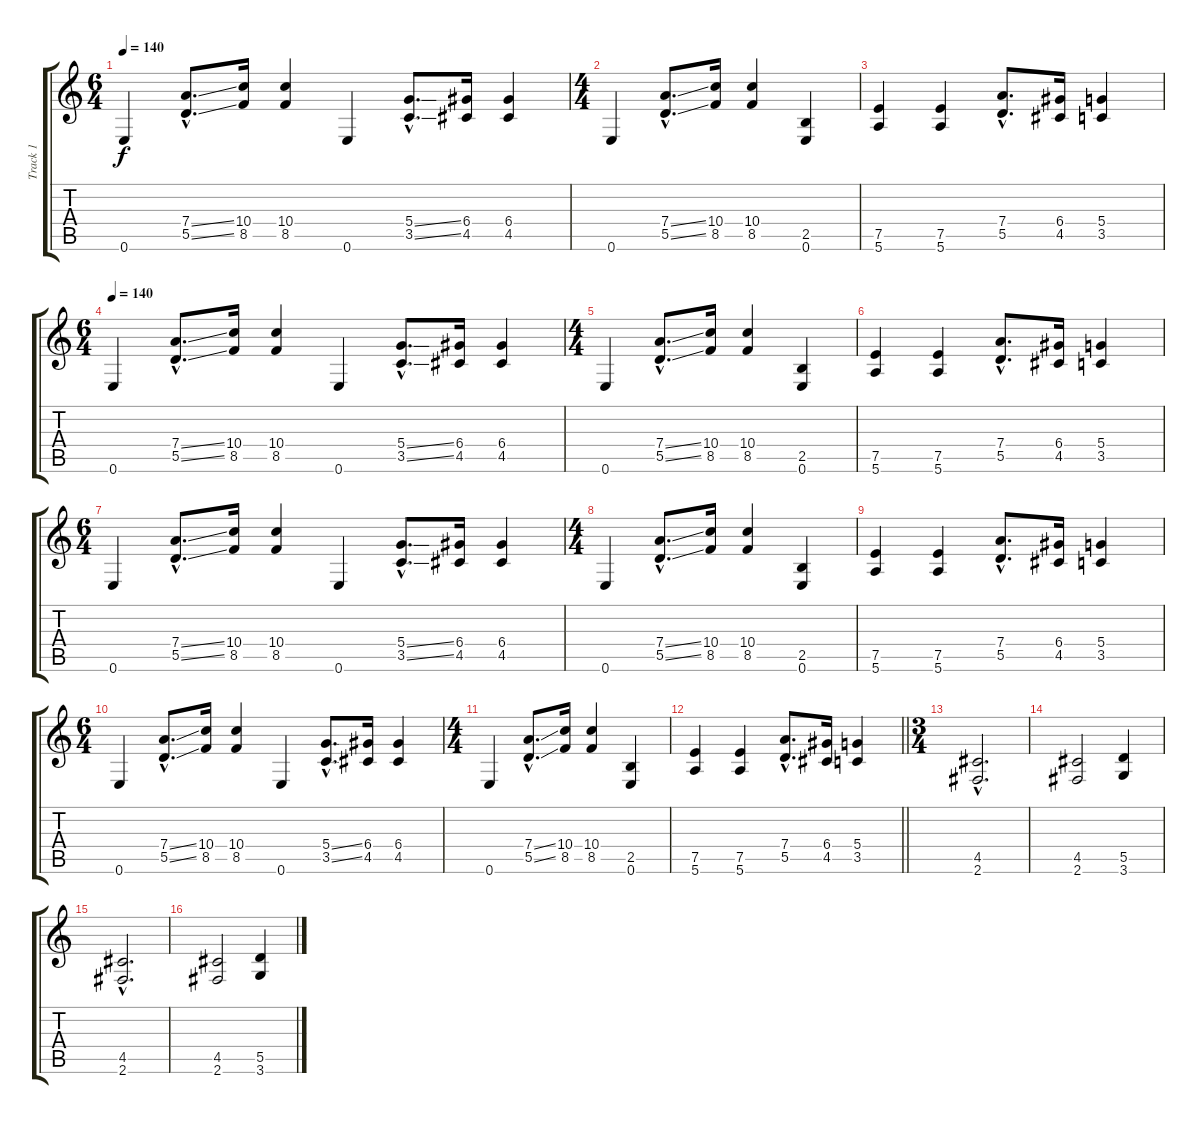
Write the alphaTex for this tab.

\track ("Track 1" "Track 1") {instrument distortionguitar}
\staff {score tabs}
\tuning (E4 B3 G3 D3 A2 E2) {hide}
\ts (6 4)
\tempo 140
\clef g2
\ks c
0.6.4{dy f} (7.4{ss hac} 5.5{ss hac}).8{d} (10.4 8.5).16 (10.4 8.5).4 0.6.4 (5.4{ss hac} 3.5{ss hac}).8{d} (6.4 4.5).16 (6.4 4.5).4 |
\ts (4 4)
0.6.4 (7.4{ss hac} 5.5{ss hac}).8{d} (10.4 8.5).16 (10.4 8.5).4 (2.5 0.6).4 |
(7.5 5.6).4 (7.5 5.6).4 (7.4{hac} 5.5{hac}).8{d} (6.4 4.5).16 (5.4 3.5).4 |
\ts (6 4)
\tempo 140
0.6.4 (7.4{ss hac} 5.5{ss hac}).8{d} (10.4 8.5).16 (10.4 8.5).4 0.6.4 (5.4{ss hac} 3.5{ss hac}).8{d} (6.4 4.5).16 (6.4 4.5).4 |
\ts (4 4)
0.6.4 (7.4{ss hac} 5.5{ss hac}).8{d} (10.4 8.5).16 (10.4 8.5).4 (2.5 0.6).4 |
(7.5 5.6).4 (7.5 5.6).4 (7.4{hac} 5.5{hac}).8{d} (6.4 4.5).16 (5.4 3.5).4 |
\ts (6 4)
0.6.4 (7.4{ss hac} 5.5{ss hac}).8{d} (10.4 8.5).16 (10.4 8.5).4 0.6.4 (5.4{ss hac} 3.5{ss hac}).8{d} (6.4 4.5).16 (6.4 4.5).4 |
\ts (4 4)
0.6.4 (7.4{ss hac} 5.5{ss hac}).8{d} (10.4 8.5).16 (10.4 8.5).4 (2.5 0.6).4 |
(7.5 5.6).4 (7.5 5.6).4 (7.4{hac} 5.5{hac}).8{d} (6.4 4.5).16 (5.4 3.5).4 |
\ts (6 4)
0.6.4 (7.4{ss hac} 5.5{ss hac}).8{d} (10.4 8.5).16 (10.4 8.5).4 0.6.4 (5.4{ss hac} 3.5{ss hac}).8{d} (6.4 4.5).16 (6.4 4.5).4 |
\ts (4 4)
0.6.4 (7.4{ss hac} 5.5{ss hac}).8{d} (10.4 8.5).16 (10.4 8.5).4 (2.5 0.6).4 |
\barLineRight lightlight
(7.5 5.6).4 (7.5 5.6).4 (7.4{hac} 5.5{hac}).8{d} (6.4 4.5).16 (5.4 3.5).4 |
\ts (3 4)
(4.5{hac} 2.6{hac}).2{d volume 15} |
(4.5 2.6).2 (5.5 3.6).4 |
(4.5{hac} 2.6{hac}).2{d} |
(4.5 2.6).2 (5.5 3.6).4
